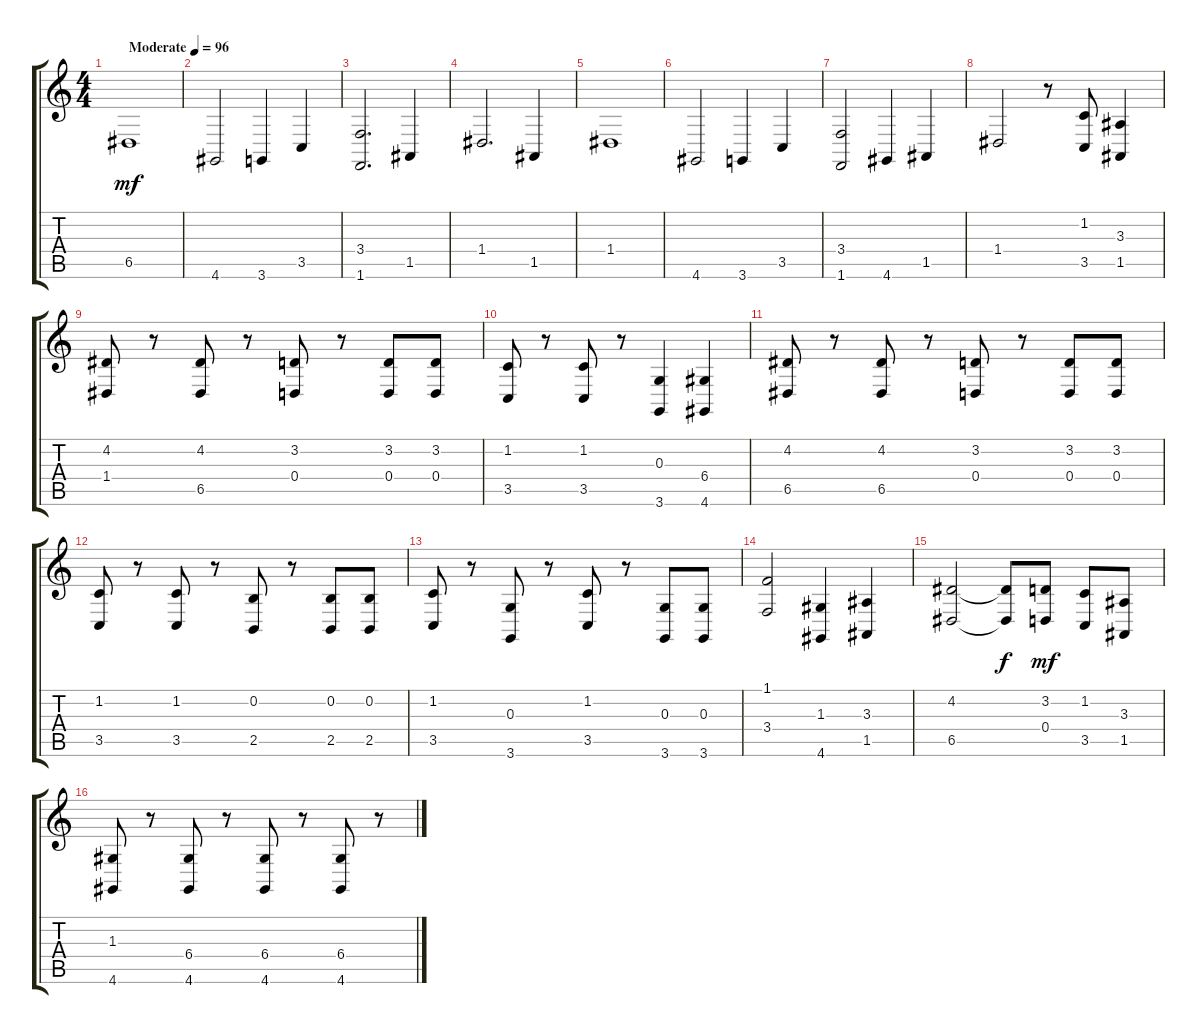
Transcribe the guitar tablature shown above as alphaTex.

\track "" {instrument brightacousticpiano}
\staff {score tabs}
\tuning (E4 B3 G3 D3 A2 E2) {hide}
\ts (4 4)
\tempo (96 "Moderate")
\clef g2
\ks c
6.5.1{dy mf instrument brightacousticpiano} |
4.6.2 3.6.4 3.5.4 |
(3.4 1.6).2{d} 1.5.4 |
1.4.2{d} 1.5.4 |
1.4.1 |
4.6.2 3.6.4 3.5.4 |
(3.4 1.6).2 4.6.4 1.5.4 |
1.4.2 r.8 (1.2 3.5).8 (3.3 1.5).4 |
(4.2 1.4).8 r.8 (4.2 6.5).8 r.8 (3.2 0.4).8 r.8 (3.2 0.4).8 (3.2 0.4).8 |
(1.2 3.5).8 r.8 (1.2 3.5).8 r.8 (0.3 3.6).4 (6.4 4.6).4 |
(4.2 6.5).8 r.8 (4.2 6.5).8 r.8 (3.2 0.4).8 r.8 (3.2 0.4).8 (3.2 0.4).8 |
(1.2 3.5).8 r.8 (1.2 3.5).8 r.8 (0.2 2.5).8 r.8 (0.2 2.5).8 (0.2 2.5).8 |
(1.2 3.5).8 r.8 (0.3 3.6).8 r.8 (1.2 3.5).8 r.8 (0.3 3.6).8 (0.3 3.6).8 |
(1.1 3.4).2 (1.3 4.6).4 (3.3 1.5).4 |
(4.2 6.5).2 (4.2{t} 6.5{t}).8{dy f} (3.2 0.4).8{dy mf} (1.2 3.5).8 (3.3 1.5).8 |
(1.3 4.6).8 r.8 (6.4 4.6).8 r.8 (6.4 4.6).8 r.8 (6.4 4.6).8 r.8
